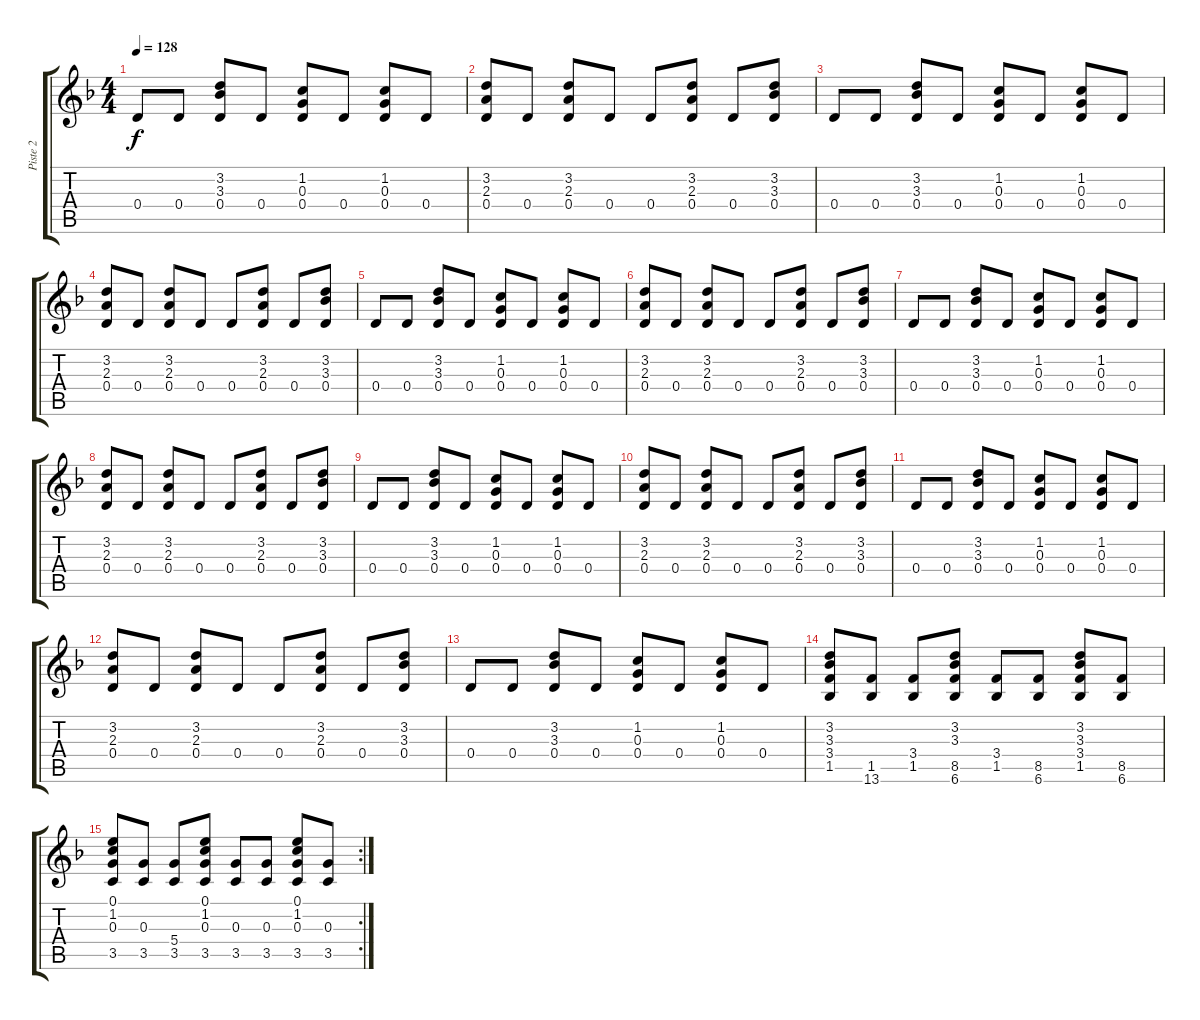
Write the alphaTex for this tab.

\track ("Piste 2" "Piste 2") {instrument acousticguitarnylon}
\staff {score tabs}
\tuning (E4 B3 G3 D3 A2 E2) {hide}
\ts (4 4)
\tempo 128
\clef g2
\ks f
0.4.8{dy f} 0.4.8 (3.2 3.3 0.4).8 0.4.8 (1.2 0.3 0.4).8 0.4.8 (1.2 0.3 0.4).8 0.4.8 |
(3.2 2.3 0.4).8 0.4.8 (3.2 2.3 0.4).8 0.4.8 0.4.8 (3.2 2.3 0.4).8 0.4.8 (3.2 3.3 0.4).8 |
0.4.8 0.4.8 (3.2 3.3 0.4).8 0.4.8 (1.2 0.3 0.4).8 0.4.8 (1.2 0.3 0.4).8 0.4.8 |
(3.2 2.3 0.4).8 0.4.8 (3.2 2.3 0.4).8 0.4.8 0.4.8 (3.2 2.3 0.4).8 0.4.8 (3.2 3.3 0.4).8 |
0.4.8 0.4.8 (3.2 3.3 0.4).8 0.4.8 (1.2 0.3 0.4).8 0.4.8 (1.2 0.3 0.4).8 0.4.8 |
(3.2 2.3 0.4).8 0.4.8 (3.2 2.3 0.4).8 0.4.8 0.4.8 (3.2 2.3 0.4).8 0.4.8 (3.2 3.3 0.4).8 |
0.4.8 0.4.8 (3.2 3.3 0.4).8 0.4.8 (1.2 0.3 0.4).8 0.4.8 (1.2 0.3 0.4).8 0.4.8 |
(3.2 2.3 0.4).8 0.4.8 (3.2 2.3 0.4).8 0.4.8 0.4.8 (3.2 2.3 0.4).8 0.4.8 (3.2 3.3 0.4).8 |
0.4.8 0.4.8 (3.2 3.3 0.4).8 0.4.8 (1.2 0.3 0.4).8 0.4.8 (1.2 0.3 0.4).8 0.4.8 |
(3.2 2.3 0.4).8 0.4.8 (3.2 2.3 0.4).8 0.4.8 0.4.8 (3.2 2.3 0.4).8 0.4.8 (3.2 3.3 0.4).8 |
0.4.8 0.4.8 (3.2 3.3 0.4).8 0.4.8 (1.2 0.3 0.4).8 0.4.8 (1.2 0.3 0.4).8 0.4.8 |
(3.2 2.3 0.4).8 0.4.8 (3.2 2.3 0.4).8 0.4.8 0.4.8 (3.2 2.3 0.4).8 0.4.8 (3.2 3.3 0.4).8 |
0.4.8 0.4.8 (3.2 3.3 0.4).8 0.4.8 (1.2 0.3 0.4).8 0.4.8 (1.2 0.3 0.4).8 0.4.8 |
(3.2 3.3 3.4 1.5).8 (1.5 13.6).8 (3.4 1.5).8 (3.2 3.3 8.5 6.6).8 (3.4 1.5).8 (8.5 6.6).8 (3.2 3.3 3.4 1.5).8 (8.5 6.6).8 |
\rc 2
(0.1 1.2 0.3 3.5).8 (0.3 3.5).8 (5.4 3.5).8 (0.1 1.2 0.3 3.5).8 (0.3 3.5).8 (0.3 3.5).8 (0.1 1.2 0.3 3.5).8 (0.3 3.5).8
